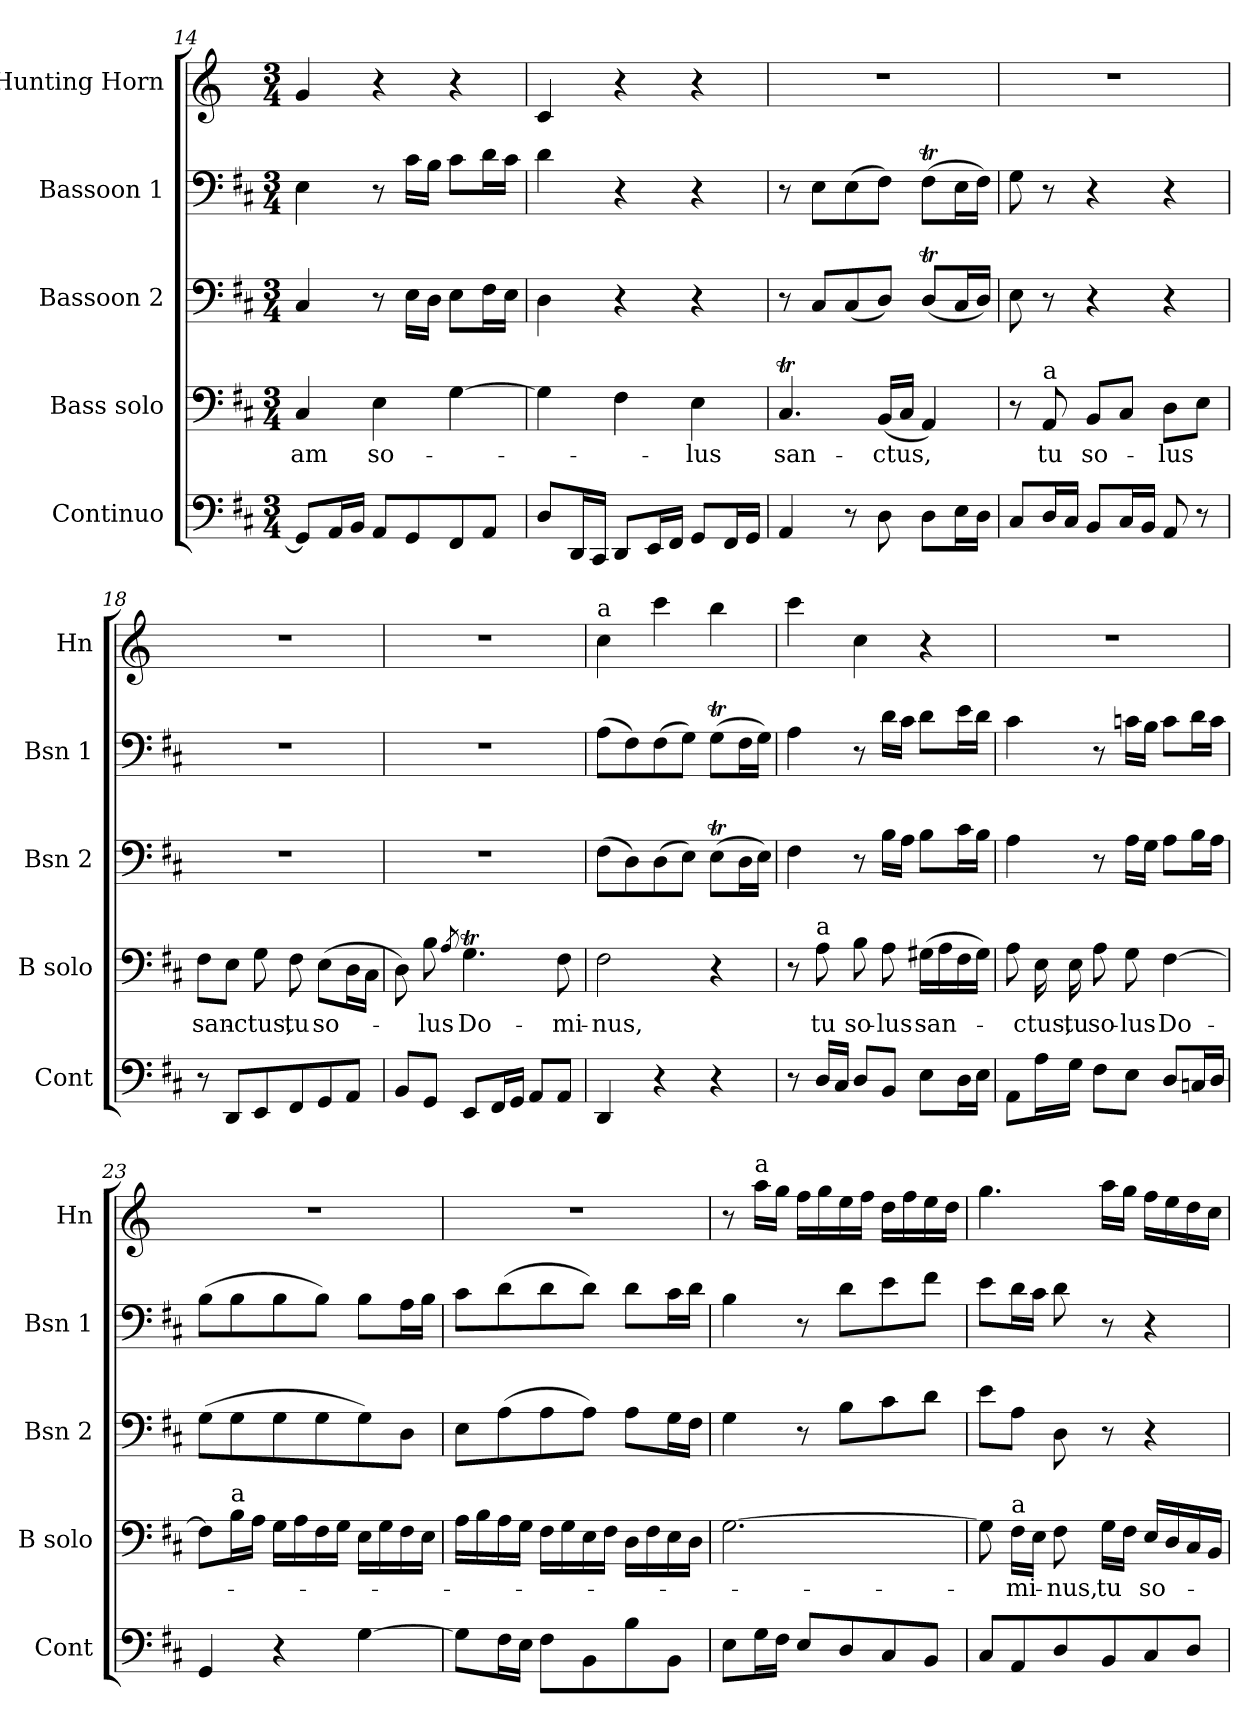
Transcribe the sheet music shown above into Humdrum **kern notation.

**kern	**kern	**text	**kern	**kern	**kern
*part5	*part4	*part4	*part3	*part2	*part1
*staff5	*staff4	*staff4	*staff3	*staff2	*staff1
*I"Continuo	*I"Bass solo	*	*I"Bassoon 2	*I"Bassoon 1	*I"Hunting Horn
*I'Cont	*I'B solo	*	*I'Bsn 2	*I'Bsn 1	*I'Hn
*clefF4	*clefF4	*	*clefF4	*clefF4	*clefG2
*	*	*	*	*	*ITrd6c10
*k[f#c#]	*k[f#c#]	*	*k[f#c#]	*k[f#c#]	*k[f#c#]
*M3/4	*M3/4	*	*M3/4	*M3/4	*M3/4
=14	=14	=14	=14	=14	=14
!	!	!LO:LY:b	!	!	!
8GG/L]	4C#/	-am	4C#/	4E\	4A/
16AA/L	.	.	.	.	.
16BB/JJ	.	.	.	.	.
!	!	!LO:LY:b	!	!	!
8AA/L	4E\	so-	8r	8r	4r
8GG/	.	.	16E\LL	16c#\LL	.
.	.	.	16D\JJ	16B\JJ	.
8FF#/	[4G\	.	8E\L	8c#\L	4r
8AA/J	.	.	16F#\L	16d\L	.
.	.	.	16E\JJ	16c#\JJ	.
=15	=15	=15	=15	=15	=15
8D/L	4G\]	.	4D\	4d\	4D/
16DD/L	.	.	.	.	.
16CC#/JJ	.	.	.	.	.
8DD/L	4F#\	.	4r	4r	4r
16EE/L	.	.	.	.	.
16FF#/JJ	.	.	.	.	.
!	!	!LO:LY:b	!	!	!
8GG/L	4E\	-lus	4r	4r	4r
16FF#/L	.	.	.	.	.
16GG/JJ	.	.	.	.	.
!!LO:LB:g=z
=16	=16	=16	=16	=16	=16
!	!	!LO:LY:b	!	!	!
4AA/	4.C#t/	san-	8r	8r	2.r
.	.	.	8C#/L	8E\L	.
8r	.	.	(8C#/	(8E\	.
!	!	!LO:LY:b	!	!	!
8D\	(16BB/LL	-ctus,	8D/J)	8F#\J)	.
.	16C#/JJ	.	.	.	.
8D\L	4AA/)	.	(8DT/L	(8F#t\L	.
16E\L	.	.	16C#/L	16E\L	.
16D\JJ	.	.	16D/JJ)	16F#\JJ)	.
=17	=17	=17	=17	=17	=17
8C#/L	8r	.	8E\	8G\	2.r
!	!LO:TX:a:t=a	!	!	!	!
!	!	!LO:LY:b	!	!	!
16D/L	8AA/	tu	8r	8r	.
16C#/JJ	.	.	.	.	.
!	!	!LO:LY:b	!	!	!
8BB/L	8BB/L	so-	4r	4r	.
16C#/L	8C#/J	.	.	.	.
16BB/JJ	.	.	.	.	.
!	!	!LO:LY:b	!	!	!
8AA/	8D\L	-lus	4r	4r	.
8r	8E\J	.	.	.	.
=18	=18	=18	=18	=18	=18
!	!	!LO:LY:b	!	!	!
8r	8F#\L	san-	2.r	2.r	2.r
8DD/L	8E\J	.	.	.	.
!	!	!LO:LY:b	!	!	!
8EE/	8G\	-ctus,	.	.	.
!	!	!LO:LY:b	!	!	!
8FF#/	8F#\	tu	.	.	.
!	!	!LO:LY:b	!	!	!
8GG/	(8E\L	so-	.	.	.
8AA/J	16D\L	.	.	.	.
.	16C#\JJ	.	.	.	.
=19	=19	=19	=19	=19	=19
8BB/L	8D\)	.	2.r	2.r	2.r
!	!	!LO:LY:b	!	!	!
8GG/J	8B\	-lus	.	.	.
.	8qA/	.	.	.	.
!	!	!LO:LY:b	!	!	!
8EE/L	4.GT\	Do-	.	.	.
16FF#/L	.	.	.	.	.
16GG/JJ	.	.	.	.	.
8AA/L	.	.	.	.	.
!	!	!LO:LY:b	!	!	!
8AA/J	8F#\	-mi-	.	.	.
=20	=20	=20	=20	=20	=20
!	!	!	!	!	!LO:TX:a:t=a
!	!	!LO:LY:b	!	!	!
4DD/	2F#\	-nus,	(8F#\L	(8A\L	4d\
.	.	.	8D\)	8F#\)	.
4r	.	.	(8D\	(8F#\	4dd\
.	.	.	8E\J)	8G\J)	.
4r	4r	.	(8ET\L	(8GT\L	4cc#\
.	.	.	16D\L	16F#\L	.
.	.	.	16E\JJ)	16G\JJ)	.
=21	=21	=21	=21	=21	=21
8r	8r	.	4F#\	4A\	4dd\
!	!LO:TX:a:t=a	!	!	!	!
!	!	!LO:LY:b	!	!	!
16D/LL	8A\	tu	.	.	.
16C#/JJ	.	.	.	.	.
!	!	!LO:LY:b	!	!	!
8D/L	8B\	so-	8r	8r	4d\
!	!	!LO:LY:b	!	!	!
8BB/J	8A\	-lus	16B\LL	16d\LL	.
.	.	.	16A\JJ	16c#\JJ	.
!	!	!LO:LY:b	!	!	!
8E\L	(16G#X\LL	san-	8B\L	8d\L	4r
.	16A\	.	.	.	.
16D\L	16F#\	.	16c#\L	16e\L	.
16E\JJ	16G#\JJ)	.	16B\JJ	16d\JJ	.
!!LO:PB:g=z
=22	=22	=22	=22	=22	=22
8AA\L	8A\	.	4A\	4c#\	2.r
!	!	!LO:LY:b	!	!	!
16A\L	16E\	-ctus,	.	.	.
!	!	!LO:LY:b	!	!	!
16G\JJ	16E\	tu	.	.	.
!	!	!LO:LY:b	!	!	!
8F#\L	8A\	so-	8r	8r	.
!	!	!LO:LY:b	!	!	!
8E\J	8G\	-lus	16A\LL	16cn\LL	.
.	.	.	16G\JJ	16B\JJ	.
!	!	!LO:LY:b	!	!	!
8D/L	[4F#\	Do-	8A\L	8c\L	.
16Cn/L	.	.	16B\L	16d\L	.
16D/JJ	.	.	16A\JJ	16c\JJ	.
=23	=23	=23	=23	=23	=23
4GG/	8F#\L]	.	(8G\L	(8B\L	2.r
!	!LO:TX:a:t=a	!	!	!	!
.	16B\L	.	8G\	8B\	.
.	16A\JJ	.	.	.	.
4r	16G\LL	.	8G\	8B\	.
.	16A\	.	.	.	.
.	16F#\	.	8G\	8B\J)	.
.	16G\JJ	.	.	.	.
[4G\	16E\LL	.	8G\)	8B\L	.
.	16G\	.	.	.	.
.	16F#\	.	8D\J	16A\L	.
.	16E\JJ	.	.	16B\JJ	.
=24	=24	=24	=24	=24	=24
8G\L]	16A\LL	.	8E\L	8c#\L	2.r
.	16B\	.	.	.	.
16F#\L	16A\	.	(8A\	(8d\	.
16E\JJ	16G\JJ	.	.	.	.
8F#\L	16F#\LL	.	8A\	8d\	.
.	16G\	.	.	.	.
8BB\	16E\	.	8A\J)	8d\J)	.
.	16F#\JJ	.	.	.	.
8B\	16D\LL	.	8A\L	8d\L	.
.	16F#\	.	.	.	.
8BB\J	16E\	.	16G\L	16c#\L	.
.	16D\JJ	.	16F#\JJ	16d\JJ	.
=25	=25	=25	=25	=25	=25
8E\L	[2.G\	.	4G\	4B\	8r
!	!	!	!	!	!LO:TX:a:t=a
16G\L	.	.	.	.	16b\LL
16F#\JJ	.	.	.	.	16a\JJ
8E/L	.	.	8r	8r	16g\LL
.	.	.	.	.	16a\
8D/	.	.	8B\L	8d\L	16f#\
.	.	.	.	.	16g\JJ
8C#/	.	.	8c#\	8e\	16e\LL
.	.	.	.	.	16g\
8BB/J	.	.	8d\J	8f#\J	16f#\
.	.	.	.	.	16e\JJ
=26	=26	=26	=26	=26	=26
8C#/L	8G\]	.	8e\L	8e\L	4.a\
!	!LO:TX:a:t=a	!	!	!	!
!	!	!LO:LY:b	!	!	!
8AA/	16F#\LL	-mi-	8A\J	16d\L	.
.	16E\JJ	.	.	16c#\JJ	.
!	!	!LO:LY:b	!	!	!
8D/	8F#\	-nus,	8D\	8d\	.
!	!	!LO:LY:b	!	!	!
8BB/	16G\LL	tu	8r	8r	16b\LL
.	16F#\JJ	.	.	.	16a\JJ
!	!	!LO:LY:b	!	!	!
8C#/	16E/LL	so-	4r	4r	16g\LL
.	16D/	.	.	.	16f#\
8D/J	16C#/	.	.	.	16e\
.	16BB/JJ	.	.	.	16d\JJ
=	=	=	=	=	=
*-	*-	*-	*-	*-	*-
